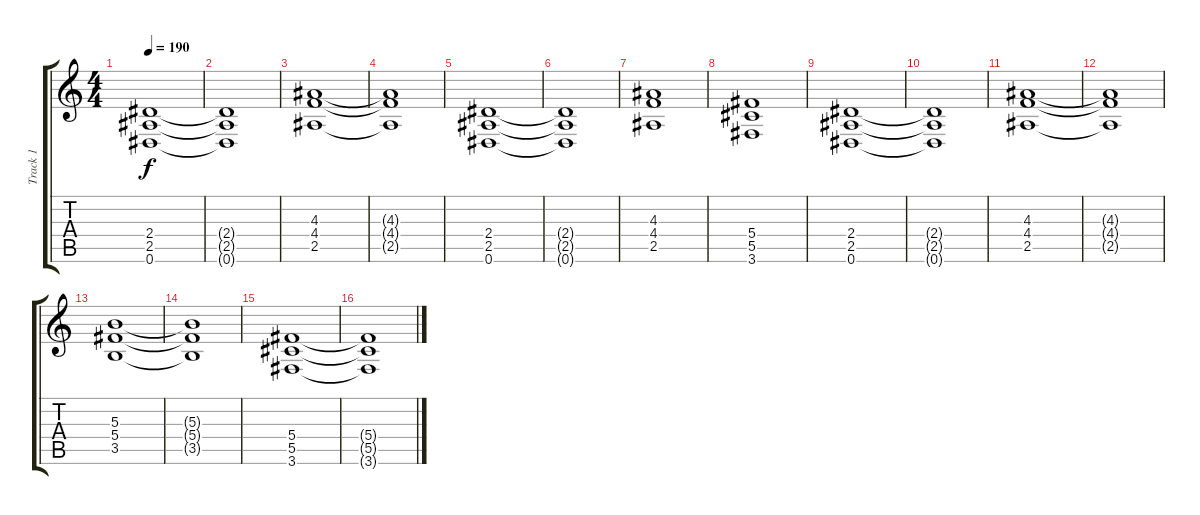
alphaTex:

\track ("Track 1" "Track 1") {instrument distortionguitar}
\staff {score tabs}
\tuning (Eb4 Bb3 Gb3 Db3 Ab2 Eb2) {hide}
\ts (4 4)
\tempo 190
\clef g2
\ks c
(2.4 2.5 0.6).1{dy f} |
(2.4{t} 2.5{t} 0.6{t}).1 |
(4.3 4.4 2.5).1 |
(4.3{t} 4.4{t} 2.5{t}).1 |
(2.4 2.5 0.6).1 |
(2.4{t} 2.5{t} 0.6{t}).1 |
(4.3 4.4 2.5).1 |
(5.4 5.5 3.6).1 |
(2.4 2.5 0.6).1 |
(2.4{t} 2.5{t} 0.6{t}).1 |
(4.3 4.4 2.5).1 |
(4.3{t} 4.4{t} 2.5{t}).1 |
(5.3 5.4 3.5).1 |
(5.3{t} 5.4{t} 3.5{t}).1 |
(5.4 5.5 3.6).1 |
(5.4{t} 5.5{t} 3.6{t}).1
